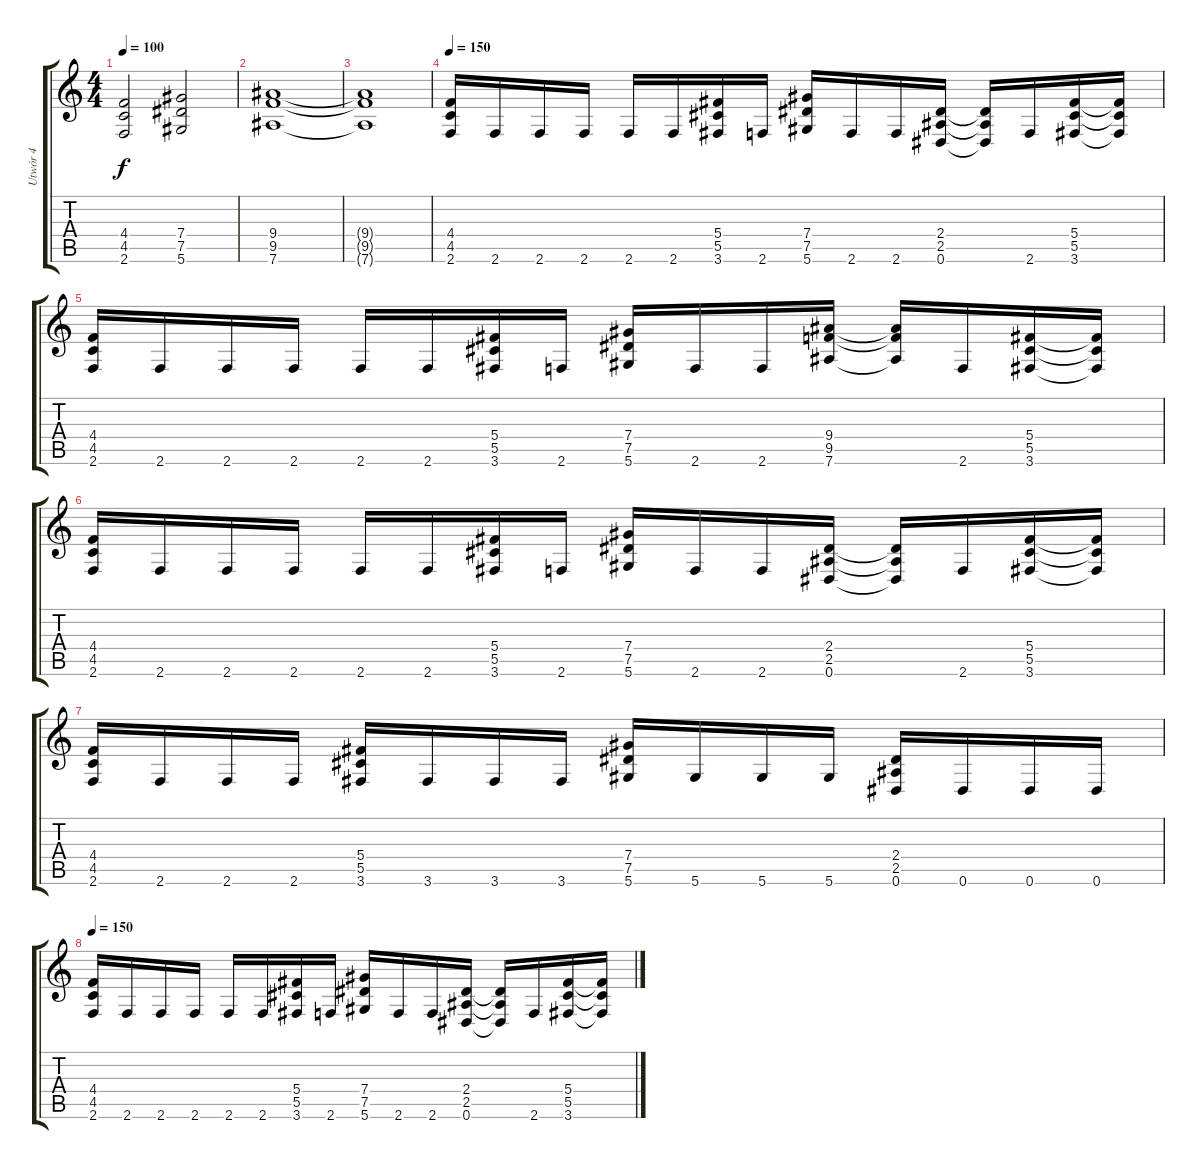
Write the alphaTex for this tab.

\track ("Utwór 4" "Utwór 4") {instrument overdrivenguitar}
\staff {score tabs}
\tuning (Eb4 Bb3 Gb3 Db3 Ab2 Eb2) {hide}
\ts (4 4)
\tempo 100
\clef g2
\ks c
(4.4 4.5 2.6).2{dy f} (7.4 7.5 5.6).2 |
(9.4 9.5 7.6).1 |
(9.4{t} 9.5{t} 7.6{t}).1 |
\tempo 150
(4.4 4.5 2.6).16 2.6.16 2.6.16 2.6.16 2.6.16 2.6.16 (5.4 5.5 3.6).16 2.6.16 (7.4 7.5 5.6).16 2.6.16 2.6.16 (2.4 2.5 0.6).16 (2.4{t} 2.5{t} 0.6{t}).16 2.6.16 (5.4 5.5 3.6).16 (5.4{t} 5.5{t} 3.6{t}).16 |
(4.4 4.5 2.6).16 2.6.16 2.6.16 2.6.16 2.6.16 2.6.16 (5.4 5.5 3.6).16 2.6.16 (7.4 7.5 5.6).16 2.6.16 2.6.16 (9.4 9.5 7.6).16 (9.4{t} 9.5{t} 7.6{t}).16 2.6.16 (5.4 5.5 3.6).16 (5.4{t} 5.5{t} 3.6{t}).16 |
(4.4 4.5 2.6).16 2.6.16 2.6.16 2.6.16 2.6.16 2.6.16 (5.4 5.5 3.6).16 2.6.16 (7.4 7.5 5.6).16 2.6.16 2.6.16 (2.4 2.5 0.6).16 (2.4{t} 2.5{t} 0.6{t}).16 2.6.16 (5.4 5.5 3.6).16 (5.4{t} 5.5{t} 3.6{t}).16 |
(4.4 4.5 2.6).16 2.6.16 2.6.16 2.6.16 (5.4 5.5 3.6).16 3.6.16 3.6.16 3.6.16 (7.4 7.5 5.6).16 5.6.16 5.6.16 5.6.16 (2.4 2.5 0.6).16 0.6.16 0.6.16 0.6.16 |
\tempo 150
(4.4 4.5 2.6).16 2.6.16 2.6.16 2.6.16 2.6.16 2.6.16 (5.4 5.5 3.6).16 2.6.16 (7.4 7.5 5.6).16 2.6.16 2.6.16 (2.4 2.5 0.6).16 (2.4{t} 2.5{t} 0.6{t}).16 2.6.16 (5.4 5.5 3.6).16 (5.4{t} 5.5{t} 3.6{t}).16
